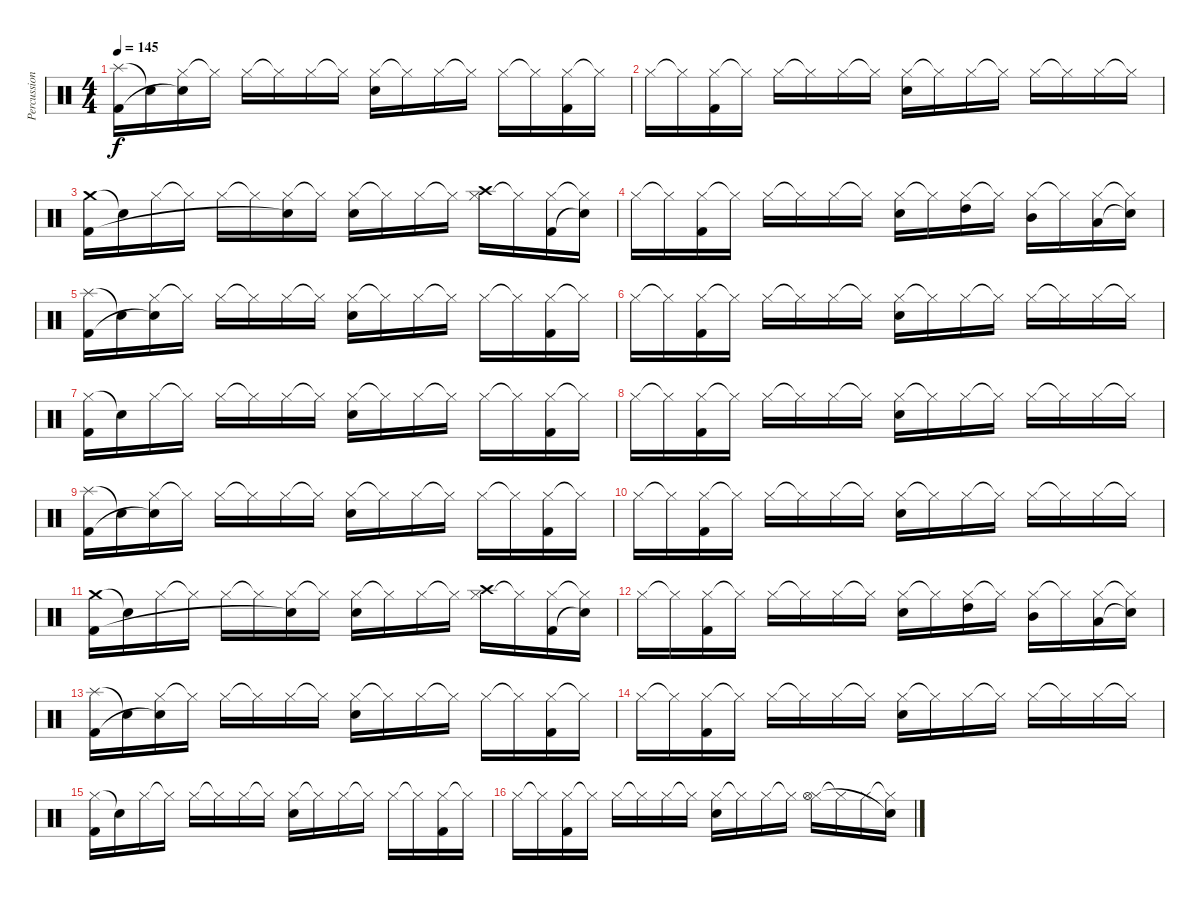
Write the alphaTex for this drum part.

\track ("Percussions" "Percussion") {instrument percussion}
\staff {score}
\articulation defaults
\ts (4 4)
\tempo 145
\clef neutral
\ks c
("Splash (hit)" "Kick (hit) 2").16{dy f} "Snare (hit)"{t}.16 ("Hi-Hat (closed)" "Snare (hit)"{t}).16 "Hi-Hat (closed)"{t}.16 "Hi-Hat (closed)".16 "Hi-Hat (closed)"{t}.16 "Hi-Hat (closed)".16 "Hi-Hat (closed)"{t}.16 ("Hi-Hat (closed)" "Snare (hit) 2").16 "Hi-Hat (closed)"{t}.16 "Hi-Hat (closed)".16 "Hi-Hat (closed)"{t}.16 "Hi-Hat (closed)".16 "Hi-Hat (closed)"{t}.16 ("Hi-Hat (closed)" "Kick (hit) 2").16 "Hi-Hat (closed)"{t}.16 |
"Hi-Hat (closed)".16 "Hi-Hat (closed)"{t}.16 ("Hi-Hat (closed)" "Kick (hit) 2").16 "Hi-Hat (closed)"{t}.16 "Hi-Hat (closed)".16 "Hi-Hat (closed)"{t}.16 "Hi-Hat (closed)".16 "Hi-Hat (closed)"{t}.16 ("Hi-Hat (closed)" "Snare (hit) 2").16 "Hi-Hat (closed)"{t}.16 "Hi-Hat (closed)".16 "Hi-Hat (closed)"{t}.16 "Hi-Hat (closed)".16 "Hi-Hat (closed)"{t}.16 "Hi-Hat (closed)".16 "Hi-Hat (closed)"{t}.16 |
("Crash medium (hit)" "Kick (hit) 2").16 "Snare (hit)"{t}.16 "Hi-Hat (closed)".16 "Hi-Hat (closed)"{t}.16 "Hi-Hat (closed)".16 "Hi-Hat (closed)"{t}.16 ("Hi-Hat (closed)" "Snare (hit)"{t}).16 "Hi-Hat (closed)"{t}.16 ("Hi-Hat (closed)" "Snare (hit) 2").16 "Hi-Hat (closed)"{t}.16 "Hi-Hat (closed)".16 "Hi-Hat (closed)"{t}.16 ("Hi-Hat (closed)" "Crash high (hit)").16 "Hi-Hat (closed)"{t}.16 ("Hi-Hat (closed)" "Kick (hit) 2").16 ("Hi-Hat (closed)"{t} "Snare (hit)"{t}).16 |
"Hi-Hat (closed)".16 "Hi-Hat (closed)"{t}.16 ("Hi-Hat (closed)" "Kick (hit) 2").16 "Hi-Hat (closed)"{t}.16 "Hi-Hat (closed)".16 "Hi-Hat (closed)"{t}.16 "Hi-Hat (closed)".16 "Hi-Hat (closed)"{t}.16 ("Hi-Hat (closed)" "Snare (hit) 2").16 "Hi-Hat (closed)"{t}.16 ("Hi-Hat (closed)" "High Tom (hit)").16 "Hi-Hat (closed)"{t}.16 ("Hi-Hat (closed)" "Mid Tom (hit)").16 "Hi-Hat (closed)"{t}.16 ("Hi-Hat (closed)" "Low Tom (hit)").16 ("Hi-Hat (closed)"{t} "Snare (hit)"{t}).16 |
("Splash (hit)" "Kick (hit) 2").16 "Snare (hit)"{t}.16 ("Hi-Hat (closed)" "Snare (hit)"{t}).16 "Hi-Hat (closed)"{t}.16 "Hi-Hat (closed)".16 "Hi-Hat (closed)"{t}.16 "Hi-Hat (closed)".16 "Hi-Hat (closed)"{t}.16 ("Hi-Hat (closed)" "Snare (hit) 2").16 "Hi-Hat (closed)"{t}.16 "Hi-Hat (closed)".16 "Hi-Hat (closed)"{t}.16 "Hi-Hat (closed)".16 "Hi-Hat (closed)"{t}.16 ("Hi-Hat (closed)" "Kick (hit) 2").16 "Hi-Hat (closed)"{t}.16 |
"Hi-Hat (closed)".16 "Hi-Hat (closed)"{t}.16 ("Hi-Hat (closed)" "Kick (hit) 2").16 "Hi-Hat (closed)"{t}.16 "Hi-Hat (closed)".16 "Hi-Hat (closed)"{t}.16 "Hi-Hat (closed)".16 "Hi-Hat (closed)"{t}.16 ("Hi-Hat (closed)" "Snare (hit) 2").16 "Hi-Hat (closed)"{t}.16 "Hi-Hat (closed)".16 "Hi-Hat (closed)"{t}.16 "Hi-Hat (closed)".16 "Hi-Hat (closed)"{t}.16 "Hi-Hat (closed)".16 "Hi-Hat (closed)"{t}.16 |
("Hi-Hat (closed)" "Kick (hit) 2").16 "Snare (hit)"{t}.16 "Hi-Hat (closed)".16 "Hi-Hat (closed)"{t}.16 "Hi-Hat (closed)".16 "Hi-Hat (closed)"{t}.16 "Hi-Hat (closed)".16 "Hi-Hat (closed)"{t}.16 ("Hi-Hat (closed)" "Snare (hit) 2").16 "Hi-Hat (closed)"{t}.16 "Hi-Hat (closed)".16 "Hi-Hat (closed)"{t}.16 "Hi-Hat (closed)".16 "Hi-Hat (closed)"{t}.16 ("Hi-Hat (closed)" "Kick (hit) 2").16 "Hi-Hat (closed)"{t}.16 |
"Hi-Hat (closed)".16 "Hi-Hat (closed)"{t}.16 ("Hi-Hat (closed)" "Kick (hit) 2").16 "Hi-Hat (closed)"{t}.16 "Hi-Hat (closed)".16 "Hi-Hat (closed)"{t}.16 "Hi-Hat (closed)".16 "Hi-Hat (closed)"{t}.16 ("Hi-Hat (closed)" "Snare (hit) 2").16 "Hi-Hat (closed)"{t}.16 "Hi-Hat (closed)".16 "Hi-Hat (closed)"{t}.16 "Hi-Hat (closed)".16 "Hi-Hat (closed)"{t}.16 "Hi-Hat (closed)".16 "Hi-Hat (closed)"{t}.16 |
("Splash (hit)" "Kick (hit) 2").16 "Snare (hit)"{t}.16 ("Hi-Hat (closed)" "Snare (hit)"{t}).16 "Hi-Hat (closed)"{t}.16 "Hi-Hat (closed)".16 "Hi-Hat (closed)"{t}.16 "Hi-Hat (closed)".16 "Hi-Hat (closed)"{t}.16 ("Hi-Hat (closed)" "Snare (hit) 2").16 "Hi-Hat (closed)"{t}.16 "Hi-Hat (closed)".16 "Hi-Hat (closed)"{t}.16 "Hi-Hat (closed)".16 "Hi-Hat (closed)"{t}.16 ("Hi-Hat (closed)" "Kick (hit) 2").16 "Hi-Hat (closed)"{t}.16 |
"Hi-Hat (closed)".16 "Hi-Hat (closed)"{t}.16 ("Hi-Hat (closed)" "Kick (hit) 2").16 "Hi-Hat (closed)"{t}.16 "Hi-Hat (closed)".16 "Hi-Hat (closed)"{t}.16 "Hi-Hat (closed)".16 "Hi-Hat (closed)"{t}.16 ("Hi-Hat (closed)" "Snare (hit) 2").16 "Hi-Hat (closed)"{t}.16 "Hi-Hat (closed)".16 "Hi-Hat (closed)"{t}.16 "Hi-Hat (closed)".16 "Hi-Hat (closed)"{t}.16 "Hi-Hat (closed)".16 "Hi-Hat (closed)"{t}.16 |
("Crash medium (hit)" "Kick (hit) 2").16 "Snare (hit)"{t}.16 "Hi-Hat (closed)".16 "Hi-Hat (closed)"{t}.16 "Hi-Hat (closed)".16 "Hi-Hat (closed)"{t}.16 ("Hi-Hat (closed)" "Snare (hit)"{t}).16 "Hi-Hat (closed)"{t}.16 ("Hi-Hat (closed)" "Snare (hit) 2").16 "Hi-Hat (closed)"{t}.16 "Hi-Hat (closed)".16 "Hi-Hat (closed)"{t}.16 ("Hi-Hat (closed)" "Crash high (hit)").16 "Hi-Hat (closed)"{t}.16 ("Hi-Hat (closed)" "Kick (hit) 2").16 ("Hi-Hat (closed)"{t} "Snare (hit)"{t}).16 |
"Hi-Hat (closed)".16 "Hi-Hat (closed)"{t}.16 ("Hi-Hat (closed)" "Kick (hit) 2").16 "Hi-Hat (closed)"{t}.16 "Hi-Hat (closed)".16 "Hi-Hat (closed)"{t}.16 "Hi-Hat (closed)".16 "Hi-Hat (closed)"{t}.16 ("Hi-Hat (closed)" "Snare (hit) 2").16 "Hi-Hat (closed)"{t}.16 ("Hi-Hat (closed)" "High Tom (hit)").16 "Hi-Hat (closed)"{t}.16 ("Hi-Hat (closed)" "Mid Tom (hit)").16 "Hi-Hat (closed)"{t}.16 ("Hi-Hat (closed)" "Low Tom (hit)").16 ("Hi-Hat (closed)"{t} "Snare (hit)"{t}).16 |
("Splash (hit)" "Kick (hit) 2").16 "Snare (hit)"{t}.16 ("Hi-Hat (closed)" "Snare (hit)"{t}).16 "Hi-Hat (closed)"{t}.16 "Hi-Hat (closed)".16 "Hi-Hat (closed)"{t}.16 "Hi-Hat (closed)".16 "Hi-Hat (closed)"{t}.16 ("Hi-Hat (closed)" "Snare (hit) 2").16 "Hi-Hat (closed)"{t}.16 "Hi-Hat (closed)".16 "Hi-Hat (closed)"{t}.16 "Hi-Hat (closed)".16 "Hi-Hat (closed)"{t}.16 ("Hi-Hat (closed)" "Kick (hit) 2").16 "Hi-Hat (closed)"{t}.16 |
"Hi-Hat (closed)".16 "Hi-Hat (closed)"{t}.16 ("Hi-Hat (closed)" "Kick (hit) 2").16 "Hi-Hat (closed)"{t}.16 "Hi-Hat (closed)".16 "Hi-Hat (closed)"{t}.16 "Hi-Hat (closed)".16 "Hi-Hat (closed)"{t}.16 ("Hi-Hat (closed)" "Snare (hit) 2").16 "Hi-Hat (closed)"{t}.16 "Hi-Hat (closed)".16 "Hi-Hat (closed)"{t}.16 "Hi-Hat (closed)".16 "Hi-Hat (closed)"{t}.16 "Hi-Hat (closed)".16 "Hi-Hat (closed)"{t}.16 |
("Hi-Hat (closed)" "Kick (hit) 2").16 "Snare (hit)"{t}.16 "Hi-Hat (closed)".16 "Hi-Hat (closed)"{t}.16 "Hi-Hat (closed)".16 "Hi-Hat (closed)"{t}.16 "Hi-Hat (closed)".16 "Hi-Hat (closed)"{t}.16 ("Hi-Hat (closed)" "Snare (hit) 2").16 "Hi-Hat (closed)"{t}.16 "Hi-Hat (closed)".16 "Hi-Hat (closed)"{t}.16 "Hi-Hat (closed)".16 "Hi-Hat (closed)"{t}.16 ("Hi-Hat (closed)" "Kick (hit) 2").16 "Hi-Hat (closed)"{t}.16 |
"Hi-Hat (closed)".16 "Hi-Hat (closed)"{t}.16 ("Hi-Hat (closed)" "Kick (hit) 2").16 "Hi-Hat (closed)"{t}.16 "Hi-Hat (closed)".16 "Hi-Hat (closed)"{t}.16 "Hi-Hat (closed)".16 "Hi-Hat (closed)"{t}.16 ("Hi-Hat (closed)" "Snare (hit) 2").16 "Hi-Hat (closed)"{t}.16 "Hi-Hat (closed)".16 "Hi-Hat (closed)"{t}.16 ("Hi-Hat (closed)" "Hi-Hat (open)").16 "Hi-Hat (closed)"{t}.16 "Hi-Hat (closed)".16 ("Hi-Hat (closed)"{t} "Snare (hit)"{t}).16
